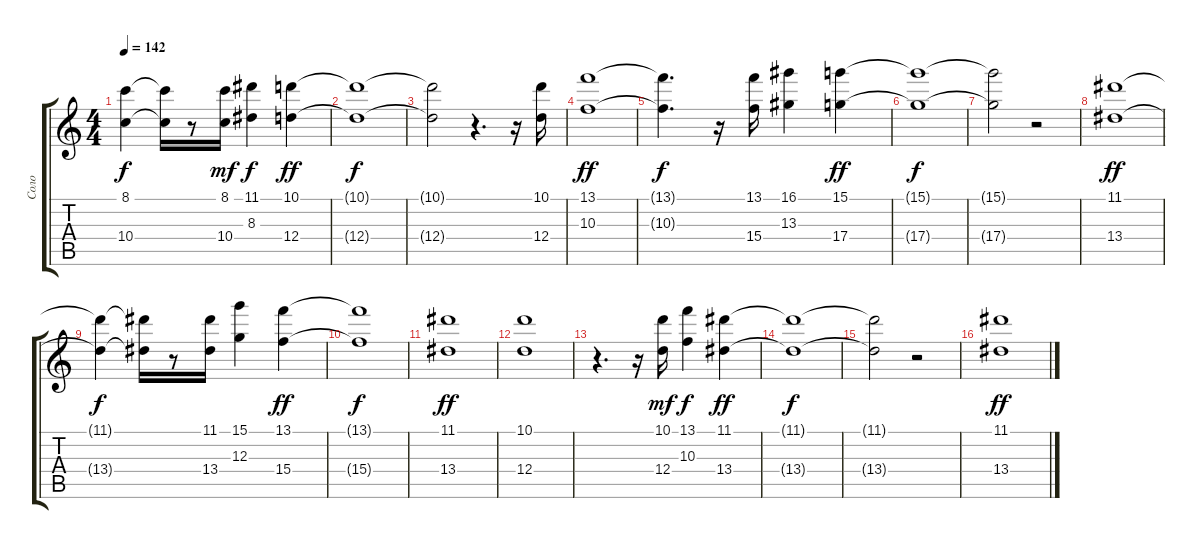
\track ("Соло" "Соло") {instrument acousticguitarsteel}
\staff {score tabs}
\tuning (E4 B3 G3 D3 A2 E2) {hide}
\ts (4 4)
\tempo 142
\clef g2
\ks c
(8.1{t} 10.4{t}).4{dy f} (8.1{t} 10.4{t}).16 r.8 (8.1 10.4).16{dy mf} (11.1 8.3).4{dy f} (10.1 12.4).4{dy ff} |
(10.1{t} 12.4{t}).1{dy f} |
(10.1{t} 12.4{t}).2 r.4{d} r.16 (10.1 12.4).16 |
(13.1 10.3).1{dy ff} |
(13.1{t} 10.3{t}).4{d dy f} r.16 (13.1 15.4).16 (16.1 13.3).4 (15.1 17.4).4{dy ff} |
(15.1{t} 17.4{t}).1{dy f} |
(15.1{t} 17.4{t}).2 r.2 |
(11.1 13.4).1{dy ff} |
(11.1{t} 13.4{t}).4{dy f} (11.1{t} 13.4{t}).16 r.8 (11.1 13.4).16 (15.1 12.3).4 (13.1 15.4).4{dy ff} |
(13.1{t} 15.4{t}).1{dy f} |
(11.1 13.4).1{dy ff} |
(10.1 12.4).1 |
r.4{d} r.16 (10.1 12.4).16{dy mf} (13.1 10.3).4{dy f} (11.1 13.4).4{dy ff} |
(11.1{t} 13.4{t}).1{dy f} |
(11.1{t} 13.4{t}).2 r.2 |
(11.1 13.4).1{dy ff}
